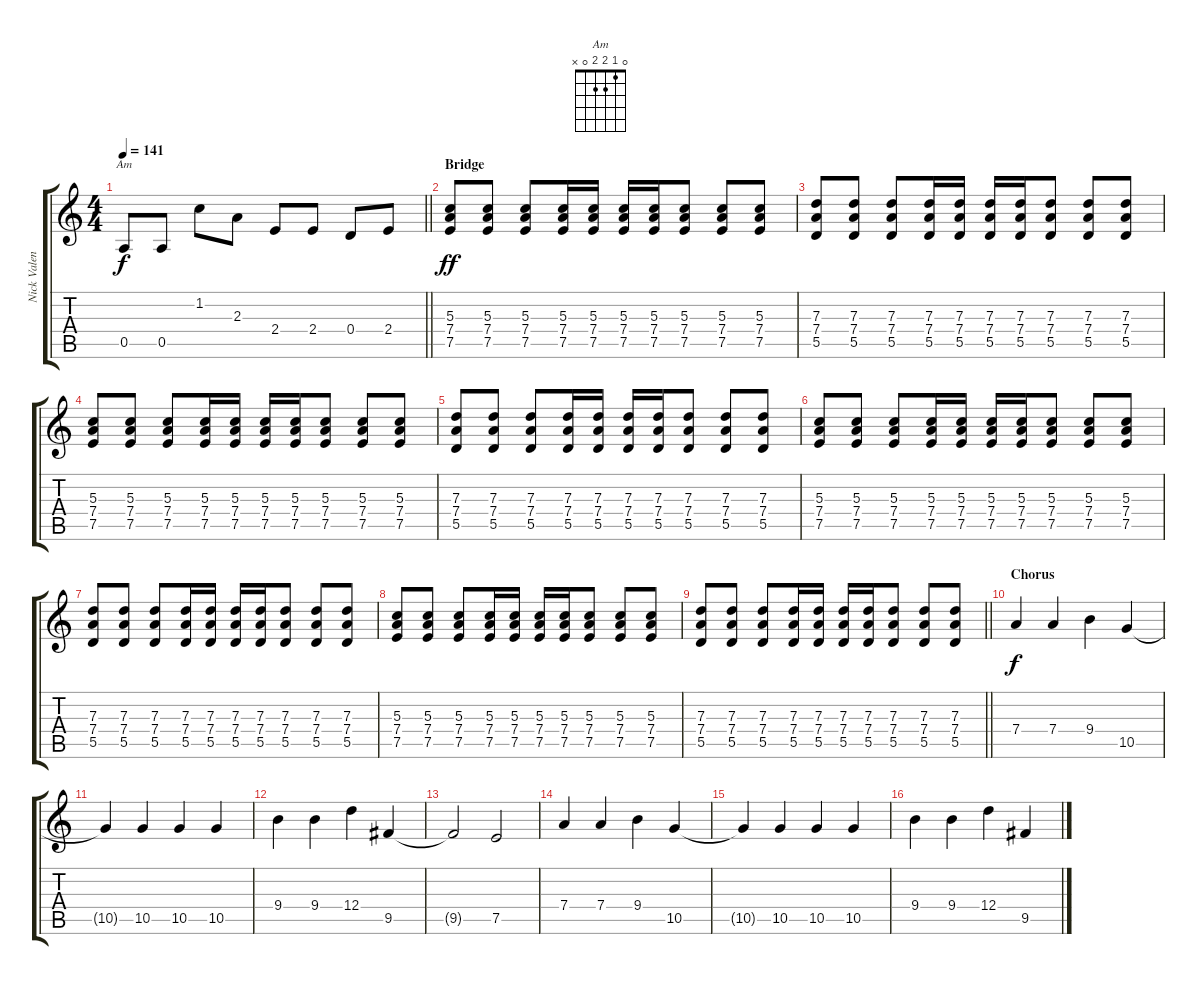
\track ("Nick Valensi - Lead Guitar" "Nick Valen") {instrument overdrivenguitar}
\staff {score tabs}
\tuning (E4 B3 G3 D3 A2 E2) {hide}
\chord ("Am" 0 1 2 2 0 x)
\ts (4 4)
\tempo 141
\clef g2
\barLineRight lightlight
\ks c
0.5.8{ch "Am" dy f} 0.5.8 1.2.8 2.3.8 2.4.8 2.4.8 0.4.8 2.4.8 |
\section ("" "Bridge")
(5.3 7.4 7.5).8{dy ff} (5.3 7.4 7.5).8 (5.3 7.4 7.5).8 (5.3 7.4 7.5).16 (5.3 7.4 7.5).16 (5.3 7.4 7.5).16 (5.3 7.4 7.5).16 (5.3 7.4 7.5).8 (5.3 7.4 7.5).8 (5.3 7.4 7.5).8 |
(7.3 7.4 5.5).8 (7.3 7.4 5.5).8 (7.3 7.4 5.5).8 (7.3 7.4 5.5).16 (7.3 7.4 5.5).16 (7.3 7.4 5.5).16 (7.3 7.4 5.5).16 (7.3 7.4 5.5).8 (7.3 7.4 5.5).8 (7.3 7.4 5.5).8 |
(5.3 7.4 7.5).8 (5.3 7.4 7.5).8 (5.3 7.4 7.5).8 (5.3 7.4 7.5).16 (5.3 7.4 7.5).16 (5.3 7.4 7.5).16 (5.3 7.4 7.5).16 (5.3 7.4 7.5).8 (5.3 7.4 7.5).8 (5.3 7.4 7.5).8 |
(7.3 7.4 5.5).8 (7.3 7.4 5.5).8 (7.3 7.4 5.5).8 (7.3 7.4 5.5).16 (7.3 7.4 5.5).16 (7.3 7.4 5.5).16 (7.3 7.4 5.5).16 (7.3 7.4 5.5).8 (7.3 7.4 5.5).8 (7.3 7.4 5.5).8 |
(5.3 7.4 7.5).8 (5.3 7.4 7.5).8 (5.3 7.4 7.5).8 (5.3 7.4 7.5).16 (5.3 7.4 7.5).16 (5.3 7.4 7.5).16 (5.3 7.4 7.5).16 (5.3 7.4 7.5).8 (5.3 7.4 7.5).8 (5.3 7.4 7.5).8 |
(7.3 7.4 5.5).8 (7.3 7.4 5.5).8 (7.3 7.4 5.5).8 (7.3 7.4 5.5).16 (7.3 7.4 5.5).16 (7.3 7.4 5.5).16 (7.3 7.4 5.5).16 (7.3 7.4 5.5).8 (7.3 7.4 5.5).8 (7.3 7.4 5.5).8 |
(5.3 7.4 7.5).8 (5.3 7.4 7.5).8 (5.3 7.4 7.5).8 (5.3 7.4 7.5).16 (5.3 7.4 7.5).16 (5.3 7.4 7.5).16 (5.3 7.4 7.5).16 (5.3 7.4 7.5).8 (5.3 7.4 7.5).8 (5.3 7.4 7.5).8 |
\barLineRight lightlight
(7.3 7.4 5.5).8 (7.3 7.4 5.5).8 (7.3 7.4 5.5).8 (7.3 7.4 5.5).16 (7.3 7.4 5.5).16 (7.3 7.4 5.5).16 (7.3 7.4 5.5).16 (7.3 7.4 5.5).8 (7.3 7.4 5.5).8 (7.3 7.4 5.5).8 |
\section ("" "Chorus")
7.4.4{dy f} 7.4.4 9.4.4 10.5.4 |
10.5{t}.4 10.5.4 10.5.4 10.5.4 |
9.4.4 9.4.4 12.4.4 9.5.4 |
9.5{t}.2 7.5.2 |
7.4.4 7.4.4 9.4.4 10.5.4 |
10.5{t}.4 10.5.4 10.5.4 10.5.4 |
9.4.4 9.4.4 12.4.4 9.5.4
